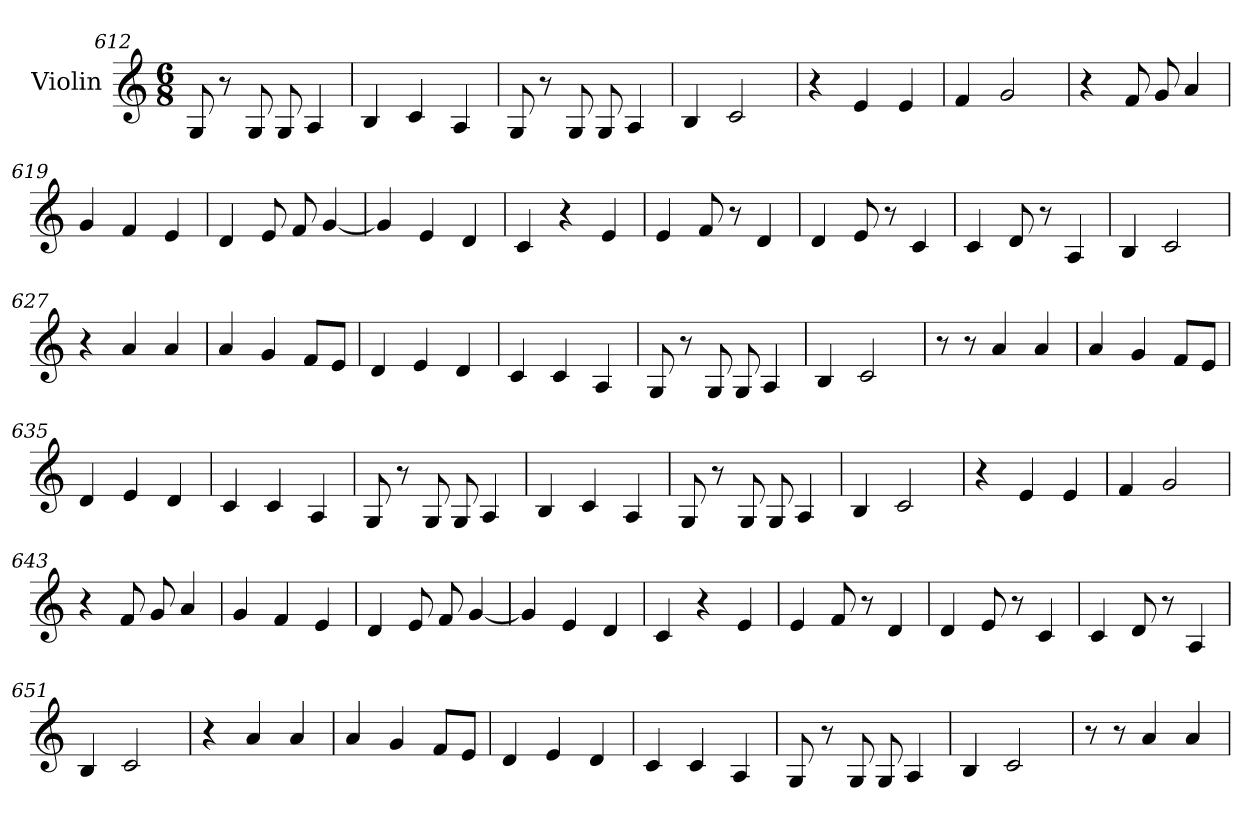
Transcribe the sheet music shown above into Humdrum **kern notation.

**kern
*part1
*staff1
*I"Violin
*clefG2
*k[]
*M6/8
=612
8G/
8r
8G/
8G/
4A/
=613
4B/
4c/
4A/
!!LO:LB:g=z
=614
8G/
8r
8G/
8G/
4A/
=615
4B/
2c/
=616
4r
4e/
4e/
=617
4f/
2g/
=618
4r
8f/
8g/
4a/
=619
4g/
4f/
4e/
=620
4d/
8e/
8f/
[4g/
!!LO:LB:g=z
=621
4g/]
4e/
4d/
=622
4c/
4r
4e/
=623
4e/
8f/
8r
4d/
=624
4d/
8e/
8r
4c/
=625
4c/
8d/
8r
4A/
=626
4B/
2c/
=627
4r
4a/
4a/
!!LO:LB:g=z
=628
4a/
4g/
8f/L
8e/J
=629
4d/
4e/
4d/
=630
4c/
4c/
4A/
=631
8G/
8r
8G/
8G/
4A/
=632
4B/
2c/
=633
8r
8r
4a/
4a/
=634
4a/
4g/
8f/L
8e/J
!!LO:LB:g=z
=635
4d/
4e/
4d/
=636
4c/
4c/
4A/
=637
8G/
8r
8G/
8G/
4A/
=638
4B/
4c/
4A/
=639
8G/
8r
8G/
8G/
4A/
=640
4B/
2c/
=641
4r
4e/
4e/
!!LO:PB:g=z
=642
4f/
2g/
=643
4r
8f/
8g/
4a/
=644
4g/
4f/
4e/
=645
4d/
8e/
8f/
[4g/
=646
4g/]
4e/
4d/
=647
4c/
4r
4e/
=648
4e/
8f/
8r
4d/
!!LO:LB:g=z
=649
4d/
8e/
8r
4c/
=650
4c/
8d/
8r
4A/
=651
4B/
2c/
=652
4r
4a/
4a/
=653
4a/
4g/
8f/L
8e/J
=654
4d/
4e/
4d/
=655
4c/
4c/
4A/
!!LO:LB:g=z
=656
8G/
8r
8G/
8G/
4A/
=657
4B/
2c/
=658
8r
8r
4a/
4a/
=
*-
